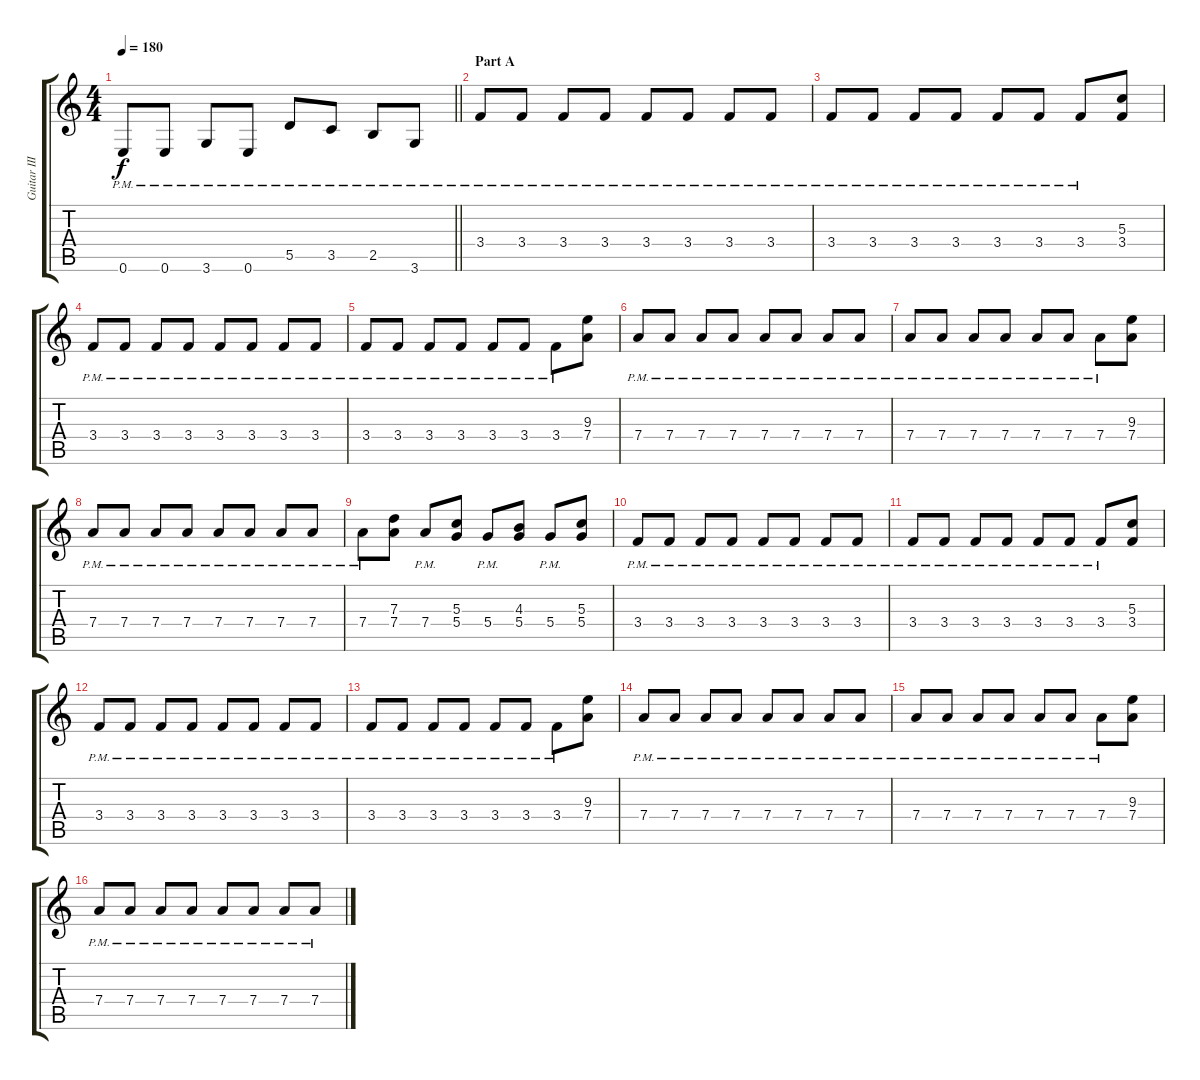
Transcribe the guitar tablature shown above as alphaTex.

\track ("Guitar III (Kazuma)" "Guitar III") {instrument distortionguitar}
\staff {score tabs}
\tuning (E4 B3 G3 D3 A2 E2) {hide}
\ts (4 4)
\tempo 180
\clef g2
\barLineRight lightlight
\ks c
0.6{pm}.8{dy f} 0.6{pm}.8 3.6{pm}.8 0.6{pm}.8 5.5{pm}.8 3.5{pm}.8 2.5{pm}.8 3.6{pm}.8 |
\section ("" "Part A")
3.4{pm}.8 3.4{pm}.8 3.4{pm}.8 3.4{pm}.8 3.4{pm}.8 3.4{pm}.8 3.4{pm}.8 3.4{pm}.8 |
3.4{pm}.8 3.4{pm}.8 3.4{pm}.8 3.4{pm}.8 3.4{pm}.8 3.4{pm}.8 3.4{pm}.8 (5.3 3.4).8 |
3.4{pm}.8 3.4{pm}.8 3.4{pm}.8 3.4{pm}.8 3.4{pm}.8 3.4{pm}.8 3.4{pm}.8 3.4{pm}.8 |
3.4{pm}.8 3.4{pm}.8 3.4{pm}.8 3.4{pm}.8 3.4{pm}.8 3.4{pm}.8 3.4{pm}.8 (9.3 7.4).8 |
7.4{pm}.8 7.4{pm}.8 7.4{pm}.8 7.4{pm}.8 7.4{pm}.8 7.4{pm}.8 7.4{pm}.8 7.4{pm}.8 |
7.4{pm}.8 7.4{pm}.8 7.4{pm}.8 7.4{pm}.8 7.4{pm}.8 7.4{pm}.8 7.4{pm}.8 (9.3 7.4).8 |
7.4{pm}.8 7.4{pm}.8 7.4{pm}.8 7.4{pm}.8 7.4{pm}.8 7.4{pm}.8 7.4{pm}.8 7.4{pm}.8 |
7.4{pm}.8 (7.3 7.4).8 7.4{pm}.8 (5.3 5.4).8 5.4{pm}.8 (4.3 5.4).8 5.4{pm}.8 (5.3 5.4).8 |
3.4{pm}.8 3.4{pm}.8 3.4{pm}.8 3.4{pm}.8 3.4{pm}.8 3.4{pm}.8 3.4{pm}.8 3.4{pm}.8 |
3.4{pm}.8 3.4{pm}.8 3.4{pm}.8 3.4{pm}.8 3.4{pm}.8 3.4{pm}.8 3.4{pm}.8 (5.3 3.4).8 |
3.4{pm}.8 3.4{pm}.8 3.4{pm}.8 3.4{pm}.8 3.4{pm}.8 3.4{pm}.8 3.4{pm}.8 3.4{pm}.8 |
3.4{pm}.8 3.4{pm}.8 3.4{pm}.8 3.4{pm}.8 3.4{pm}.8 3.4{pm}.8 3.4{pm}.8 (9.3 7.4).8 |
7.4{pm}.8 7.4{pm}.8 7.4{pm}.8 7.4{pm}.8 7.4{pm}.8 7.4{pm}.8 7.4{pm}.8 7.4{pm}.8 |
7.4{pm}.8 7.4{pm}.8 7.4{pm}.8 7.4{pm}.8 7.4{pm}.8 7.4{pm}.8 7.4{pm}.8 (9.3 7.4).8 |
7.4{pm}.8 7.4{pm}.8 7.4{pm}.8 7.4{pm}.8 7.4{pm}.8 7.4{pm}.8 7.4{pm}.8 7.4{pm}.8
